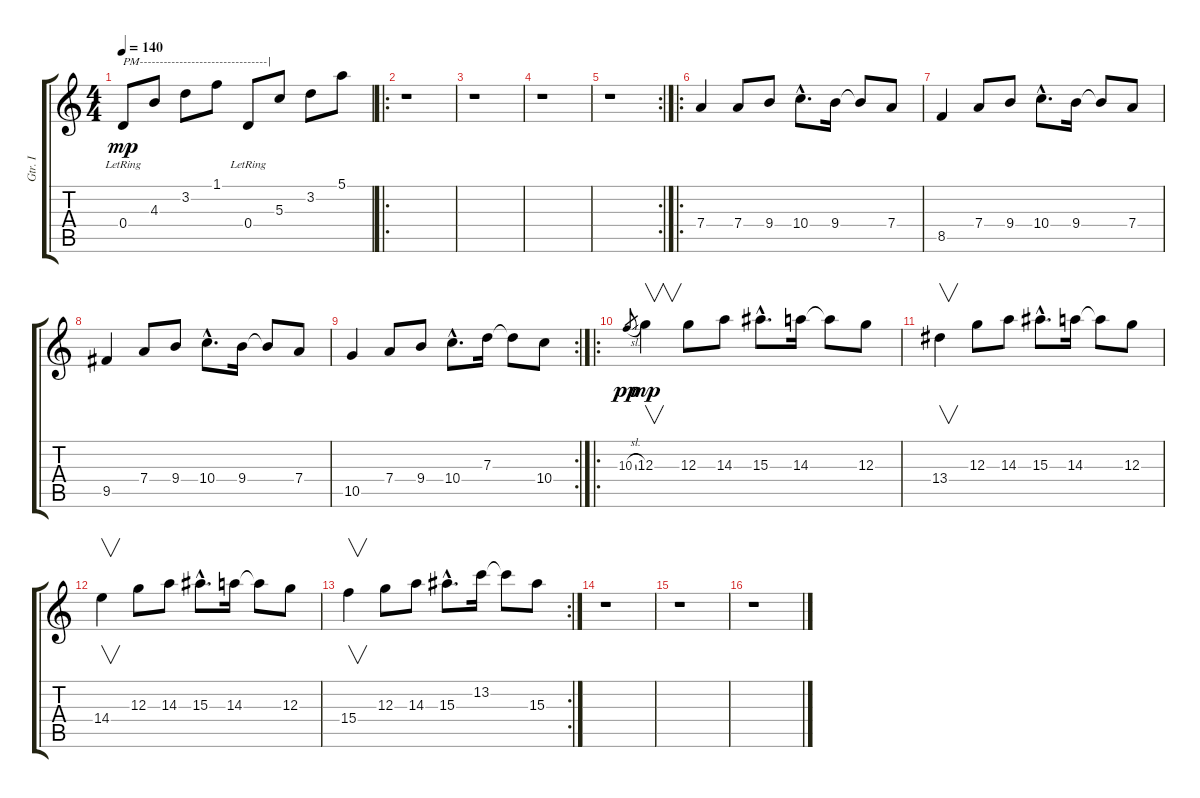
\track ("Gtr. I" "Gtr. I") {instrument distortionguitar}
\staff {score tabs}
\tuning (E4 B3 G3 D3 A2 E2) {hide}
\ts (4 4)
\tempo 140
\clef g2
\ks c
0.4{lr}.8{txt "PM--------------------------------|" dy mp instrument overdrivenguitar} 4.3.8 3.2.8 1.1.8 0.4{lr}.8 5.3.8 3.2.8 5.1.8 |
\ro
r.1 |
r.1 |
r.1 |
\rc 2
r.1 |
\ro
7.4.4 7.4.8 9.4.8 10.4{hac}.8{d} 9.4.16 9.4{t}.8 7.4.8 |
8.5.4 7.4.8 9.4.8 10.4{hac}.8{d} 9.4.16 9.4{t}.8 7.4.8 |
9.5.4 7.4.8 9.4.8 10.4{hac}.8{d} 9.4.16 9.4{t}.8 7.4.8 |
\rc 2
10.5.4 7.4.8 9.4.8 10.4{hac}.8{d} 7.3.16 7.3{t}.8 10.4.8 |
\ro
10.3{sl}.8{gr dy pp} 12.3.4{v dy mp} 12.3.8 14.3.8 15.3{hac}.8{d} 14.3.16 14.3{t}.8 12.3.8 |
13.4.4{v} 12.3.8 14.3.8 15.3{hac}.8{d} 14.3.16 14.3{t}.8 12.3.8 |
14.4.4{v} 12.3.8 14.3.8 15.3{hac}.8{d} 14.3.16 14.3{t}.8 12.3.8 |
\rc 2
15.4.4{v} 12.3.8 14.3.8 15.3{hac}.8{d} 13.2.16 13.2{t}.8 15.3.8 |
r.1 |
r.1 |
r.1
